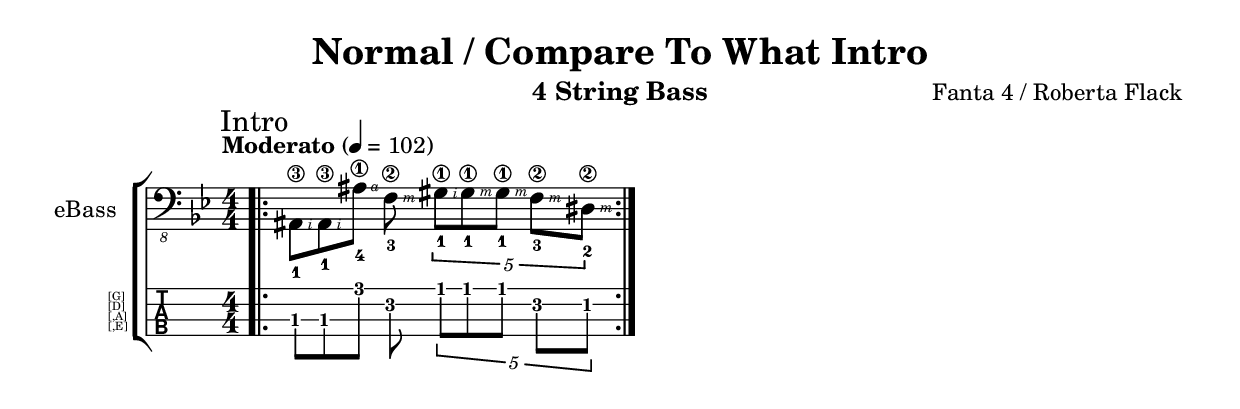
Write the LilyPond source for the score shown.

\version "2.19.82"
% myversion 0.00.001
% more Info:

\paper {
  #(set-default-paper-size "a4")
%  #(set-paper-size "a4" 'landscape) % Querformat
%  ragged-last-bottom = ##f
  line-width = 7.5\in
%  left-margin = 0.5\in
  bottom-margin = 0.25\in
  top-margin = 0.25\in
}

\header {
  title = "Normal / Compare To What Intro"
  instrument = "4 String Bass"
  composer = "Fanta 4 / Roberta Flack"
%  copyright = ""
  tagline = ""  % removed lilypond footer
}

global = {
  \language "deutsch"
  \key g \minor
  \tempo "Moderato" 4 = 102
% 21. Jh., japanisch
% Grave          40–44
% Largo          44–48
% Lento          48–54
% Adagio         54–58
% Larghetto      58–63
% Adagietto      63–69
% Andante        69–76
% Andantino      76–84
% Maestoso       84–92
% Moderato       92–104
% Allegretto    104–116
% Animato       116–126
% Allegro       126–138
% Assai         138–152
% Vivace        152–176
% Presto        176–200
% Prestissimo   ≥ 208
  \numericTimeSignature \time 4/4
  \set fingeringOrientations = #'(down)
  \override Fingering.add-stem-support = ##t
  \set TabStaff.instrumentName = \markup 
                                 \override #'(baseline-skip . 1)
%                                 \override #'(font-name . "FreeSans")
                                 \abs-fontsize #5.5
                                 { \null \hspace #6 { \column { [G] [D] [,A] [,E] } } }
%  \override Score.SpacingSpanner.shortest-duration-space = #4.0
  #(define RH rightHandFinger) 
% p-i-m-a-q 
% pulgar-Daumen-thump
% índice-Zeigefinger-index finger
% medio-Mittelfinger-middle finger/
% anular-Ringfinger-ring finger
% meñique-Kleiner Finger-little finger
}

electricBass = \relative c, {
  \global

  \mark \markup "Intro"
  \bar ".|:"
  <ais-1\3-\RH #2 >8[<ais-1\3-\RH #2 >8 <ais'-4\1-\RH #4 >8]
  <f-3\2\RH #3 >8 \tuplet 5/4 {<gis-1\1 \RH #2 >8[ <gis-1\1\RH #3 >8 <gis-1\1\RH #3 >8]
  <f-3\2\RH #3 >8 <dis-2\2\RH #3 >8} |
  \bar ":|."

}

\score {
  \new StaffGroup <<
    \new Staff \with {
%    midiInstrument = #"acoustic bass"
%    midiInstrument = #"electric bass (finger)"
    midiInstrument = #"electric bass (pick)"
%    midiInstrument = #"fretless bass"
%    midiInstrument = #"slap bass 1" 
%    midiInstrument = #"slap bass 2" 
%    midiInstrument = #"synth bass 1"
%    midiInstrument = #"synth bass 2"
%    midiInstrument = #"contrabass"
%    midiInstrument = #"bassoon"
    instrumentName = "eBass"
    } { \clef "bass_8" \electricBass }

    \new TabStaff \with {
      \clef moderntab
      \tabFullNotation
      \stemDown
      \override Beam.concaveness = #10000
      stringTunings = #bass-tuning
%      \override Staff.Clef #'stencil = #ly:text-interface::print
%      tablatureFormat = #fret-letter-tablature-format
    }
    {
      \set TabStaff.minimumFret = #4
     \set TabStaff.restrainOpenStrings = ##t
      \electricBass
    }

  >>
  \layout { 
    \context {
    \Score
%    defaultBarType = ""       % disable calculated BarLines
  } 
  }
  \midi {
    \tempo 4=102
  }
}